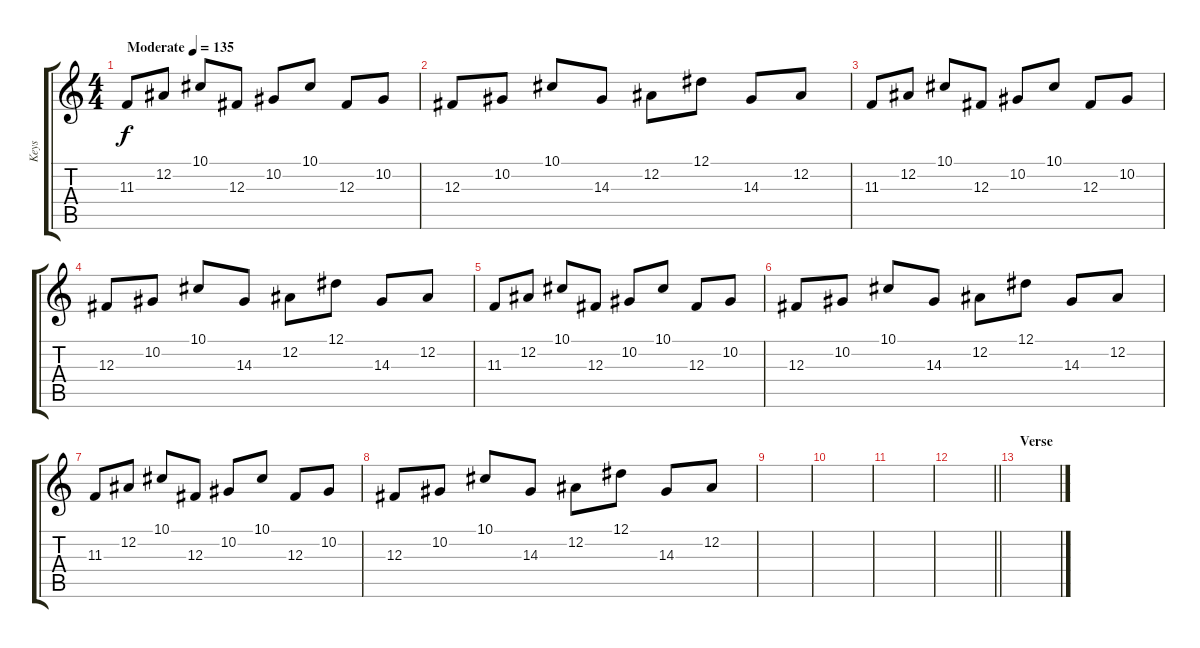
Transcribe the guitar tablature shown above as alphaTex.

\track ("Keys" "Keys") {instrument lead2sawtooth}
\staff {score tabs}
\tuning (Eb4 Bb3 Gb3 Db3 Ab2 Eb2) {hide}
\ts (4 4)
\tempo (135 "Moderate")
\clef g2
\ks c
11.3.8{dy f instrument lead2sawtooth} 12.2.8 10.1.8 12.3.8 10.2.8 10.1.8 12.3.8 10.2.8 |
12.3.8 10.2.8 10.1.8 14.3.8 12.2.8 12.1.8 14.3.8 12.2.8 |
11.3.8 12.2.8 10.1.8 12.3.8 10.2.8 10.1.8 12.3.8 10.2.8 |
12.3.8 10.2.8 10.1.8 14.3.8 12.2.8 12.1.8 14.3.8 12.2.8 |
11.3.8 12.2.8 10.1.8 12.3.8 10.2.8 10.1.8 12.3.8 10.2.8 |
12.3.8 10.2.8 10.1.8 14.3.8 12.2.8 12.1.8 14.3.8 12.2.8 |
11.3.8 12.2.8 10.1.8 12.3.8 10.2.8 10.1.8 12.3.8 10.2.8 |
12.3.8 10.2.8 10.1.8 14.3.8 12.2.8 12.1.8 14.3.8 12.2.8 |
|
|
|
\barLineRight lightlight
|
\section ("" "Verse")
